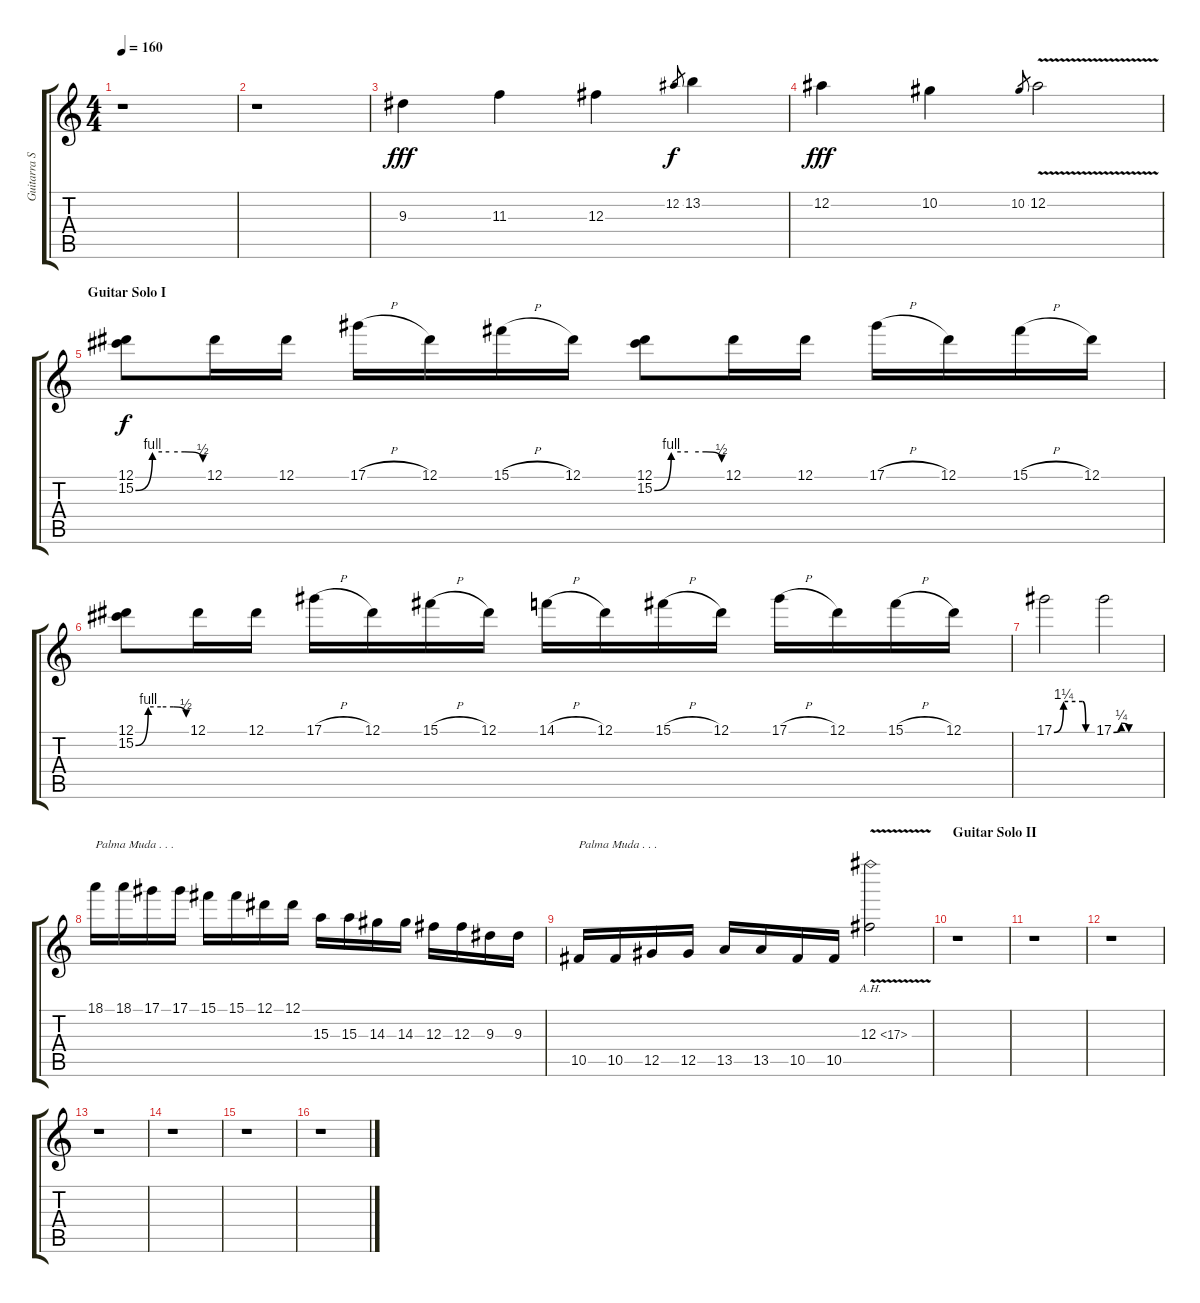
\track ("Guitarra Solo I" "Guitarra S") {instrument overdrivenguitar}
\staff {score tabs}
\tuning (Eb4 Bb3 Gb3 Db3 Ab2 Eb2) {hide}
\ts (4 4)
\tempo 160
\clef g2
\ks c
r.1{dy fff} |
r.1 |
9.3.4{volume 12 balance 3} 11.3.4 12.3.4 12.2.8{gr dy f} 13.2.4 |
12.2.4{dy fff} 10.2.4 10.2.8{gr} 12.2{v}.2 |
\section ("" "Guitar Solo I")
(12.1 15.2{be (custom 0 0 15 4 30 4 44 4 60 2)}).8{dy f volume 16 balance 6} 12.1.16 12.1.16 17.1{h}.16 12.1.16 15.1{h}.16 12.1.16 (12.1 15.2{be (custom 0 0 15 4 30 4 46 4 60 2)}).8 12.1.16 12.1.16 17.1{h}.16 12.1.16 15.1{h}.16 12.1.16 |
(12.1 15.2{be (custom 0 0 15 4 30 4 45 4 60 2)}).8 12.1.16 12.1.16 17.1{h}.16 12.1.16 15.1{h}.16 12.1.16 14.1{h}.16 12.1.16 15.1{h}.16 12.1.16 17.1{h}.16 12.1.16 15.1{h}.16 12.1.16 |
17.1{be (custom 0 0 15 5 45 5 50 0 60 0)}.2 17.1{be (custom 0 0 10 1 20 0 60 0)}.2 |
18.1.16{txt "Palma Muda . . . "} 18.1.16 17.1.16 17.1.16 15.1.16 15.1.16 12.1.16 12.1.16 15.3.16 15.3.16 14.3.16 14.3.16 12.3.16 12.3.16 9.3.16 9.3.16 |
10.5.16{txt "Palma Muda . . ."} 10.5.16 12.5.16 12.5.16 13.5.16 13.5.16 10.5.16 10.5.16 12.3{ah 5 v}.2 |
\section ("" "Guitar Solo II")
r.1{volume 15 instrument overdrivenguitar} |
r.1 |
r.1 |
r.1 |
r.1 |
r.1 |
r.1
